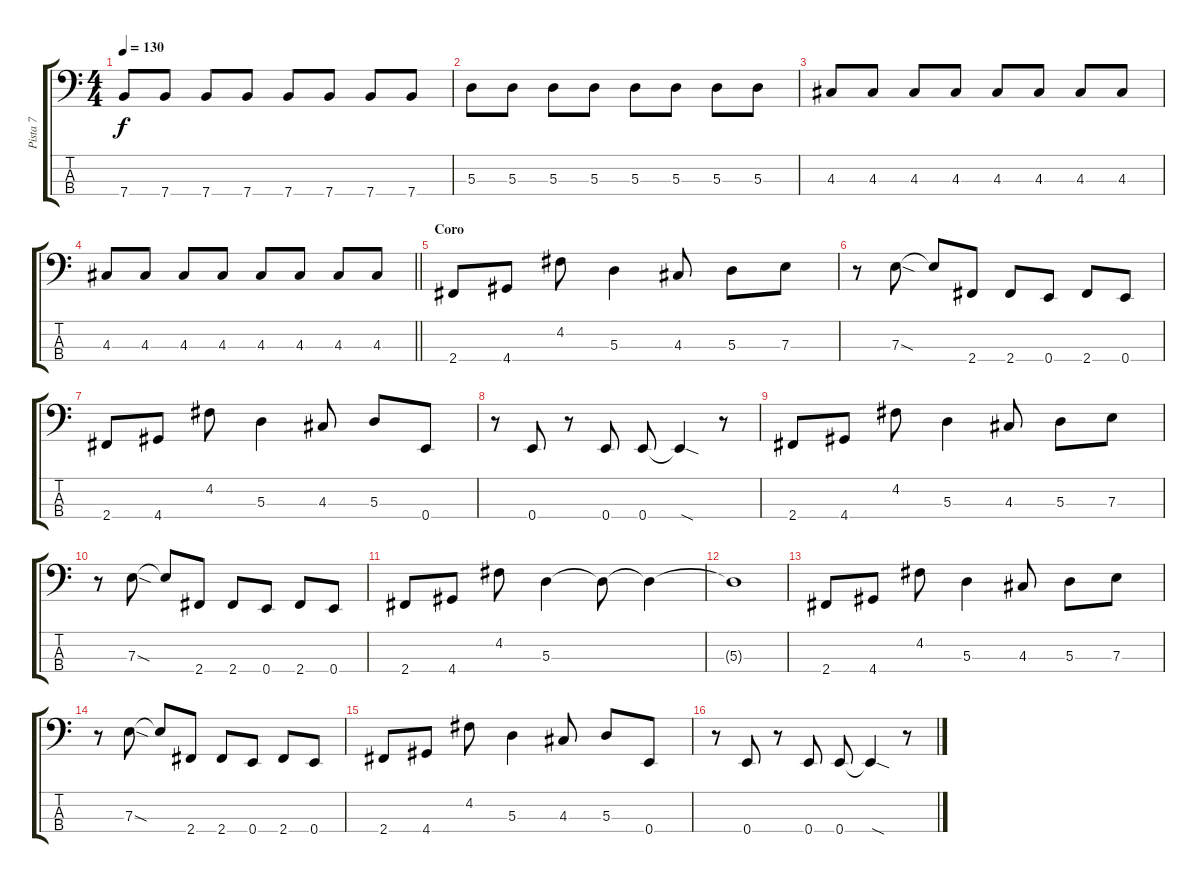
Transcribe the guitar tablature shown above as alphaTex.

\track ("Pista 7" "Pista 7") {instrument electricbasspick}
\staff {score tabs}
\tuning (G2 D2 A1 E1) {hide}
\ts (4 4)
\tempo 130
\clef f4
\ks c
7.4.8{dy f} 7.4.8 7.4.8 7.4.8 7.4.8 7.4.8 7.4.8 7.4.8 |
5.3.8 5.3.8 5.3.8 5.3.8 5.3.8 5.3.8 5.3.8 5.3.8 |
4.3.8 4.3.8 4.3.8 4.3.8 4.3.8 4.3.8 4.3.8 4.3.8 |
\barLineRight lightlight
4.3.8 4.3.8 4.3.8 4.3.8 4.3.8 4.3.8 4.3.8 4.3.8 |
\section ("" "Coro")
2.4.8 4.4.8 4.2.8 5.3.4 4.3.8 5.3.8 7.3.8 |
r.8 7.3{sod}.8 7.3{t}.8 2.4.8 2.4.8 0.4.8 2.4.8 0.4.8 |
2.4.8 4.4.8 4.2.8 5.3.4 4.3.8 5.3.8 0.4.8 |
r.8 0.4.8 r.8 0.4.8 0.4.8 0.4{sod t}.4 r.8 |
2.4.8 4.4.8 4.2.8 5.3.4 4.3.8 5.3.8 7.3.8 |
r.8 7.3{sod}.8 7.3{t}.8 2.4.8 2.4.8 0.4.8 2.4.8 0.4.8 |
2.4.8 4.4.8 4.2.8 5.3.4 5.3{t}.8 5.3{t}.4 |
5.3{t}.1 |
2.4.8 4.4.8 4.2.8 5.3.4 4.3.8 5.3.8 7.3.8 |
r.8 7.3{sod}.8 7.3{t}.8 2.4.8 2.4.8 0.4.8 2.4.8 0.4.8 |
2.4.8 4.4.8 4.2.8 5.3.4 4.3.8 5.3.8 0.4.8 |
r.8 0.4.8 r.8 0.4.8 0.4.8 0.4{sod t}.4 r.8
